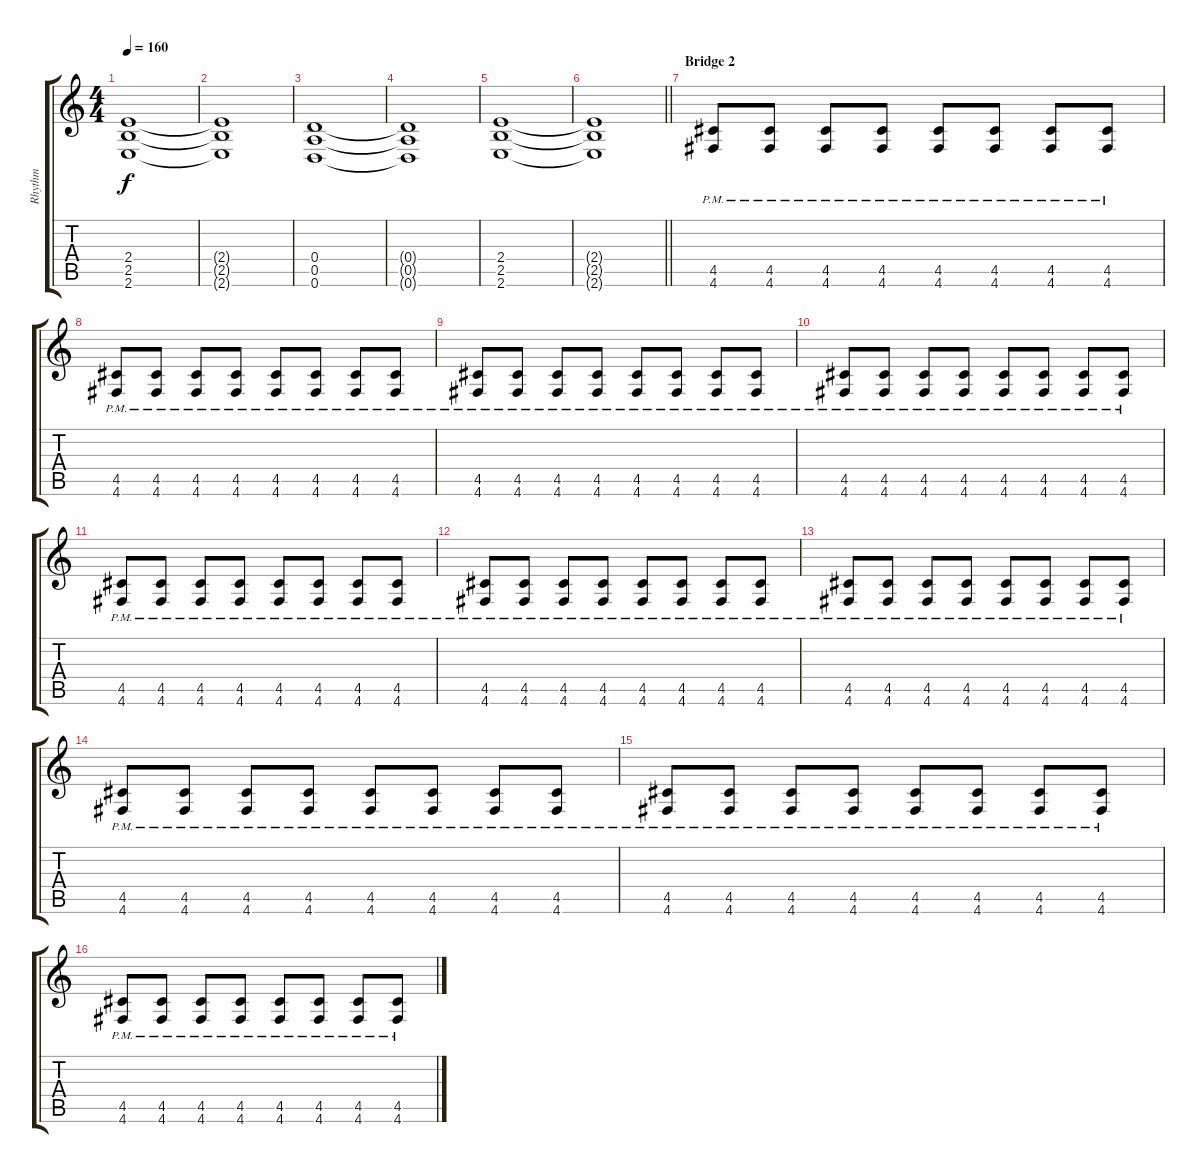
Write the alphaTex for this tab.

\track ("Rhythm" "Rhythm") {instrument distortionguitar}
\staff {score tabs}
\tuning (E4 B3 G3 D3 A2 D2) {hide}
\ts (4 4)
\tempo 160
\clef g2
\ks c
(2.4 2.5 2.6).1{dy f} |
(2.4{t} 2.5{t} 2.6{t}).1 |
(0.4 0.5 0.6).1 |
(0.4{t} 0.5{t} 0.6{t}).1 |
(2.4 2.5 2.6).1 |
\barLineRight lightlight
(2.4{t} 2.5{t} 2.6{t}).1 |
\section ("" "Bridge 2")
(4.5{pm} 4.6{pm}).8 (4.5{pm} 4.6{pm}).8 (4.5{pm} 4.6{pm}).8 (4.5{pm} 4.6{pm}).8 (4.5{pm} 4.6{pm}).8 (4.5{pm} 4.6{pm}).8 (4.5{pm} 4.6{pm}).8 (4.5{pm} 4.6{pm}).8 |
(4.5{pm} 4.6{pm}).8 (4.5{pm} 4.6{pm}).8 (4.5{pm} 4.6{pm}).8 (4.5{pm} 4.6{pm}).8 (4.5{pm} 4.6{pm}).8 (4.5{pm} 4.6{pm}).8 (4.5{pm} 4.6{pm}).8 (4.5{pm} 4.6{pm}).8 |
(4.5{pm} 4.6{pm}).8 (4.5{pm} 4.6{pm}).8 (4.5{pm} 4.6{pm}).8 (4.5{pm} 4.6{pm}).8 (4.5{pm} 4.6{pm}).8 (4.5{pm} 4.6{pm}).8 (4.5{pm} 4.6{pm}).8 (4.5{pm} 4.6{pm}).8 |
(4.5{pm} 4.6{pm}).8 (4.5{pm} 4.6{pm}).8 (4.5{pm} 4.6{pm}).8 (4.5{pm} 4.6{pm}).8 (4.5{pm} 4.6{pm}).8 (4.5{pm} 4.6{pm}).8 (4.5{pm} 4.6{pm}).8 (4.5{pm} 4.6{pm}).8 |
(4.5{pm} 4.6{pm}).8 (4.5{pm} 4.6{pm}).8 (4.5{pm} 4.6{pm}).8 (4.5{pm} 4.6{pm}).8 (4.5{pm} 4.6{pm}).8 (4.5{pm} 4.6{pm}).8 (4.5{pm} 4.6{pm}).8 (4.5{pm} 4.6{pm}).8 |
(4.5{pm} 4.6{pm}).8 (4.5{pm} 4.6{pm}).8 (4.5{pm} 4.6{pm}).8 (4.5{pm} 4.6{pm}).8 (4.5{pm} 4.6{pm}).8 (4.5{pm} 4.6{pm}).8 (4.5{pm} 4.6{pm}).8 (4.5{pm} 4.6{pm}).8 |
(4.5{pm} 4.6{pm}).8 (4.5{pm} 4.6{pm}).8 (4.5{pm} 4.6{pm}).8 (4.5{pm} 4.6{pm}).8 (4.5{pm} 4.6{pm}).8 (4.5{pm} 4.6{pm}).8 (4.5{pm} 4.6{pm}).8 (4.5{pm} 4.6{pm}).8 |
(4.5{pm} 4.6{pm}).8 (4.5{pm} 4.6{pm}).8 (4.5{pm} 4.6{pm}).8 (4.5{pm} 4.6{pm}).8 (4.5{pm} 4.6{pm}).8 (4.5{pm} 4.6{pm}).8 (4.5{pm} 4.6{pm}).8 (4.5{pm} 4.6{pm}).8 |
(4.5{pm} 4.6{pm}).8 (4.5{pm} 4.6{pm}).8 (4.5{pm} 4.6{pm}).8 (4.5{pm} 4.6{pm}).8 (4.5{pm} 4.6{pm}).8 (4.5{pm} 4.6{pm}).8 (4.5{pm} 4.6{pm}).8 (4.5{pm} 4.6{pm}).8 |
(4.5{pm} 4.6{pm}).8 (4.5{pm} 4.6{pm}).8 (4.5{pm} 4.6{pm}).8 (4.5{pm} 4.6{pm}).8 (4.5{pm} 4.6{pm}).8 (4.5{pm} 4.6{pm}).8 (4.5{pm} 4.6{pm}).8 (4.5{pm} 4.6{pm}).8
